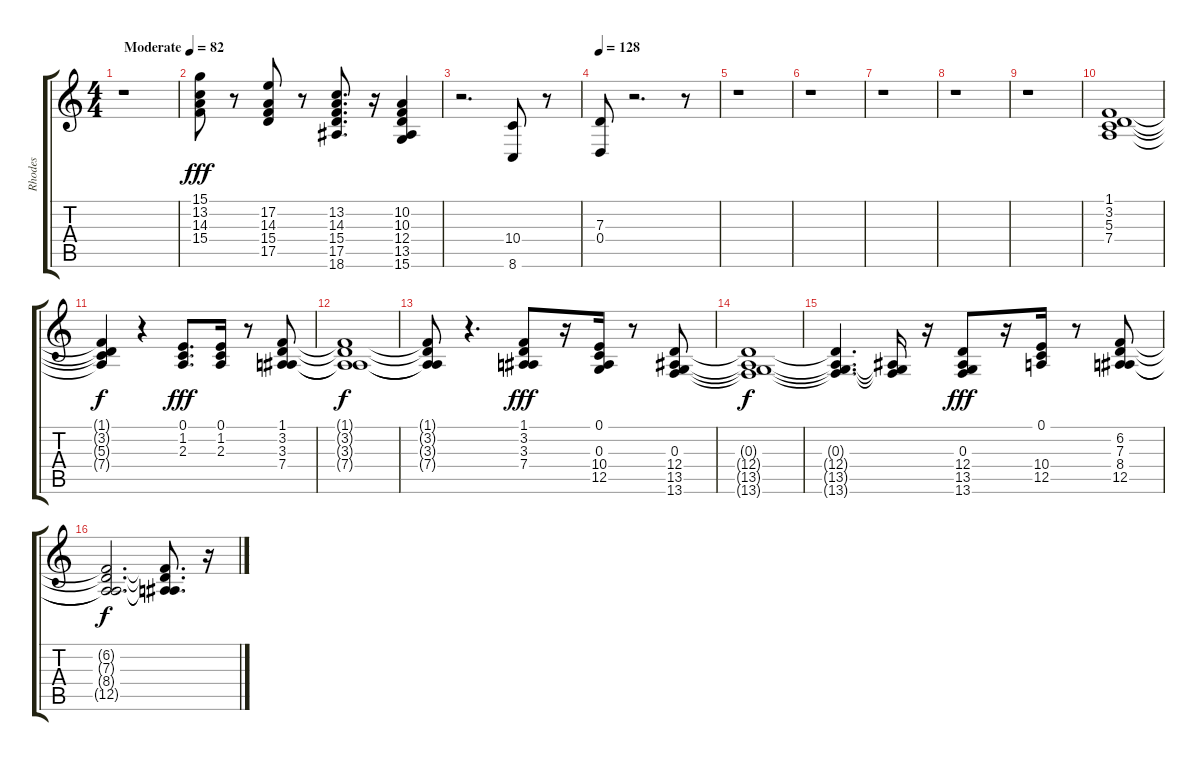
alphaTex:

\track ("Rhodes         " "Rhodes    ") {instrument electricpiano1}
\staff {score tabs}
\tuning (E4 B3 G3 D3 A2 E2) {hide}
\ts (4 4)
\tempo (82 "Moderate")
\clef g2
\ks c
r.1{dy fff instrument electricpiano1} |
(15.1 13.2 14.3 15.4).8 r.8 (17.2 14.3 15.4 17.5).8 r.8 (13.2 14.3 15.4 17.5 18.6).8{d} r.16 (10.2 10.3 12.4 13.5 15.6).4 |
r.2{d} (10.4 8.6).8 r.8 |
\tempo 128
(7.3 0.4).8 r.2{d} r.8 |
r.1 |
r.1 |
r.1 |
r.1 |
r.1 |
(1.1 3.2 5.3 7.4).1 |
(1.1{t} 3.2{t} 5.3{t} 7.4{t}).4{dy f} r.4 (0.1 1.2 2.3).8{d dy fff} (0.1 1.2 2.3).16 r.8 (1.1 3.2 3.3 7.4).8 |
(1.1{t} 3.2{t} 3.3{t} 7.4{t}).1{dy f} |
(1.1{t} 3.2{t} 3.3{t} 7.4{t}).8 r.4{d} (1.1 3.2 3.3 7.4).8{dy fff} r.16 (0.1 0.3 10.4 12.5).16 r.8 (0.3 12.4 13.5 13.6).8 |
(0.3{t} 12.4{t} 13.5{t} 13.6{t}).1{dy f} |
(0.3{t} 12.4{t} 13.5{t} 13.6{t}).4{d} (0.3{t} 13.5{t} 13.6{t}).16 r.16 (0.3 12.4 13.5 13.6).8{dy fff} r.16 (0.1 10.4 12.5).16 r.8 (6.2 7.3 8.4 12.5).8 |
(6.2{t} 7.3{t} 8.4{t} 12.5{t}).2{d dy f} (6.2{t} 7.3{t} 8.4{t} 12.5{t}).8{d} r.16
